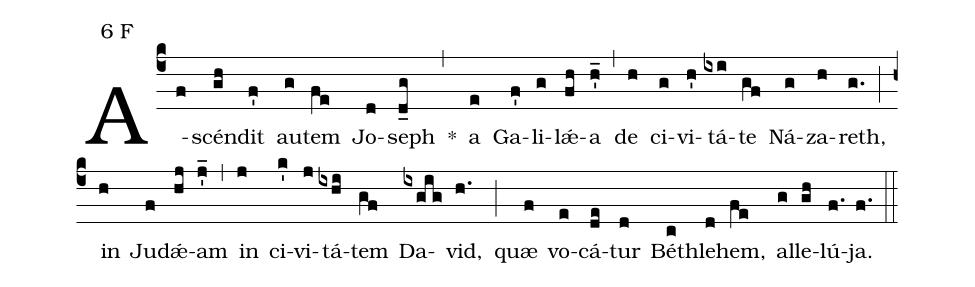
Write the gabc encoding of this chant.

mode:6 F;
%%
(c4) A(f)scén(gh)dit(f') au(g)tem(fe) Jo(d)seph(d_g) *(,) a(e) Ga(f')li(g)lǽ(fh)a(h'_) (,) de(h) ci(g)vi(h')tá(ixi)te(gf) Ná(g)za(h)reth,(g.) (;) in(h) Ju(f)dǽ(hj)am(j'_) (,) in(j) ci(k')vi(j)tá(ixhi)tem(gf) Da(ixgig)vid,(h.) (;) quæ(f) vo(e)cá(de)tur(d) Bé(c)thle(d)hem,(fe) al(g)le(gh)lú(f.)ja.(f.) (::)
